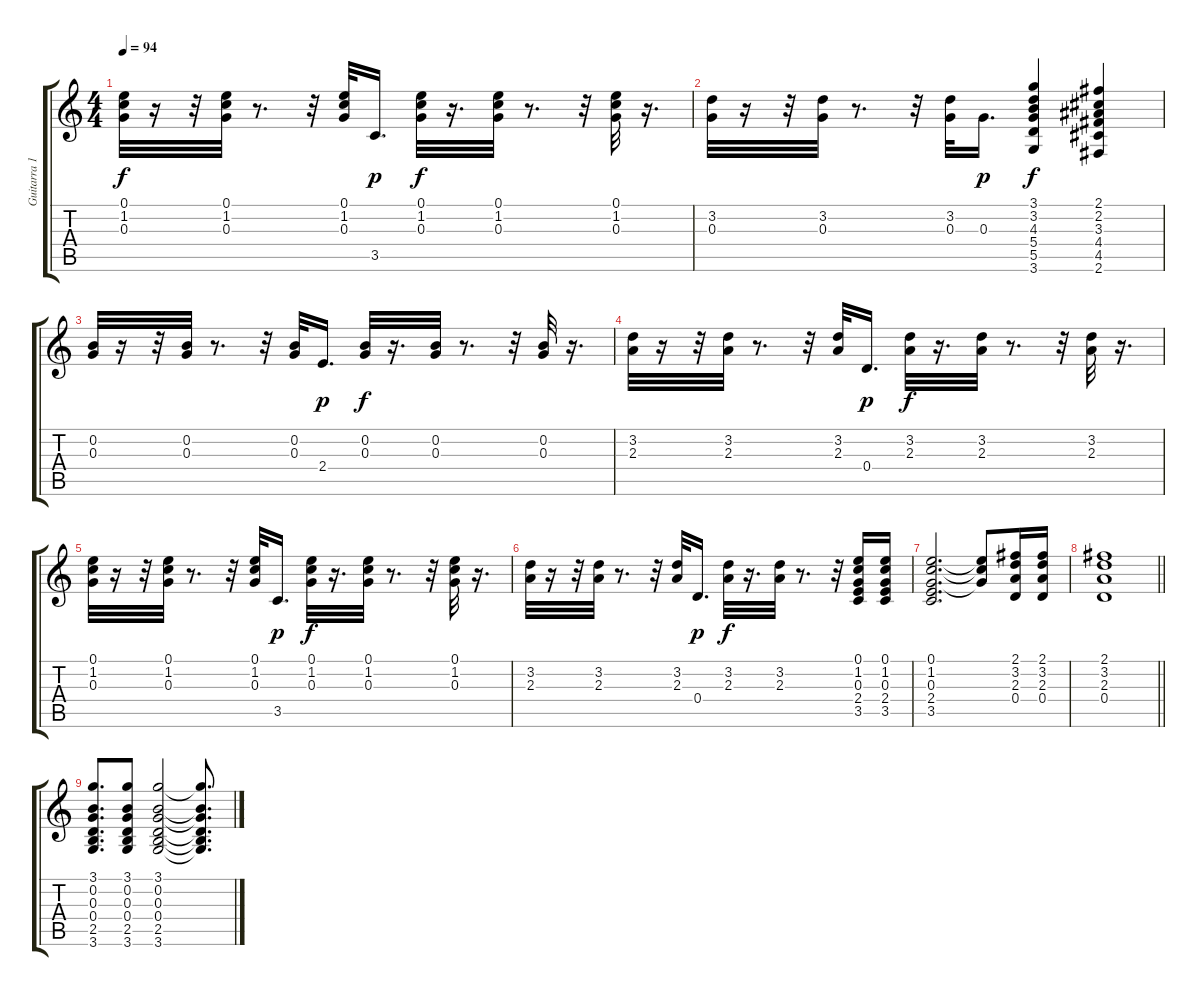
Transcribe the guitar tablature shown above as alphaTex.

\track ("Guitarra 1" "Guitarra 1") {instrument overdrivenguitar}
\staff {score tabs}
\tuning (E4 B3 G3 D3 A2 E2) {hide}
\ts (4 4)
\tempo 94
\clef g2
\ks c
(0.1 1.2 0.3).32{dy f} r.16 r.32 (0.1 1.2 0.3).32 r.8{d} r.32 (0.1 1.2 0.3).32 3.5.16{d dy p} (0.1 1.2 0.3).32{dy f} r.16{d} (0.1 1.2 0.3).32 r.8{d} r.32 (0.1 1.2 0.3).32 r.16{d} |
(3.2 0.3).32 r.16 r.32 (3.2 0.3).32 r.8{d} r.32 (3.2 0.3).32 0.3.16{d dy p} (3.1 3.2 4.3 5.4 5.5 3.6).4{dy f} (2.1 2.2 3.3 4.4 4.5 2.6).4 |
(0.2 0.3).32 r.16 r.32 (0.2 0.3).32 r.8{d} r.32 (0.2 0.3).32 2.4.16{d dy p} (0.2 0.3).32{dy f} r.16{d} (0.2 0.3).32 r.8{d} r.32 (0.2 0.3).32 r.16{d} |
(3.2 2.3).32 r.16 r.32 (3.2 2.3).32 r.8{d} r.32 (3.2 2.3).32 0.4.16{d dy p} (3.2 2.3).32{dy f} r.16{d} (3.2 2.3).32 r.8{d} r.32 (3.2 2.3).32 r.16{d} |
(0.1 1.2 0.3).32 r.16 r.32 (0.1 1.2 0.3).32 r.8{d} r.32 (0.1 1.2 0.3).32 3.5.16{d dy p} (0.1 1.2 0.3).32{dy f} r.16{d} (0.1 1.2 0.3).32 r.8{d} r.32 (0.1 1.2 0.3).32 r.16{d} |
(3.2 2.3).32 r.16 r.32 (3.2 2.3).32 r.8{d} r.32 (3.2 2.3).32 0.4.16{d dy p} (3.2 2.3).32{dy f} r.16{d} (3.2 2.3).32 r.8{d} r.32 (0.1 1.2 0.3 2.4 3.5).16 (0.1 1.2 0.3 2.4 3.5).16 |
(0.1 1.2 0.3 2.4 3.5).2{d} (0.1{t} 1.2{t} 0.3{t}).8 (2.1 3.2 2.3 0.4).16 (2.1 3.2 2.3 0.4).16 |
\barLineRight lightlight
(2.1 3.2 2.3 0.4).1 |
(3.1 0.2 0.3 0.4 2.5 3.6).8{d} (3.1 0.2 0.3 0.4 2.5 3.6).8 (3.1 0.2 0.3 0.4 2.5 3.6).2 (3.1{t} 0.2{t} 0.3{t} 0.4{t} 2.5{t} 3.6{t}).8{d}
